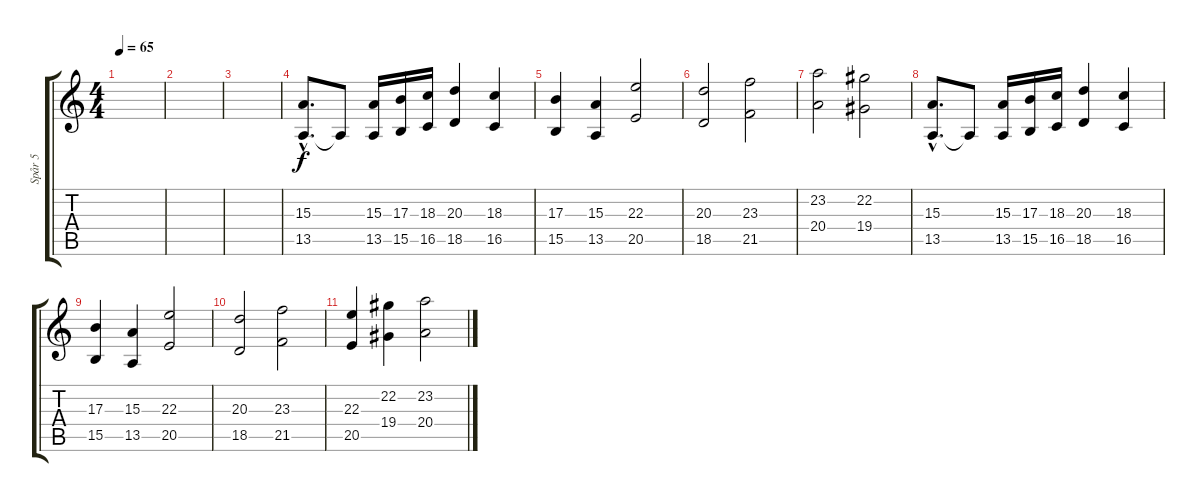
\track ("Spår 5" "Spår 5") {instrument stringensemble1}
\staff {score tabs}
\tuning (Eb4 Bb3 Gb3 Db3 Ab2 Eb2) {hide}
\ts (4 4)
\tempo 65
\clef g2
\ks c
|
|
|
(15.3{hac} 13.5{hac}).8{d} 13.5{t}.8 (15.3 13.5).16 (17.3 15.5).16 (18.3 16.5).16 (20.3 18.5).4 (18.3 16.5).4 |
(17.3 15.5).4 (15.3 13.5).4 (22.3 20.5).2 |
(20.3 18.5).2 (23.3 21.5).2 |
(23.2 20.4).2 (22.2 19.4).2 |
(15.3{hac} 13.5{hac}).8{d} 13.5{t}.8 (15.3 13.5).16 (17.3 15.5).16 (18.3 16.5).16 (20.3 18.5).4 (18.3 16.5).4 |
(17.3 15.5).4 (15.3 13.5).4 (22.3 20.5).2 |
(20.3 18.5).2 (23.3 21.5).2 |
(22.3 20.5).4 (22.2 19.4).4 (23.2 20.4).2
